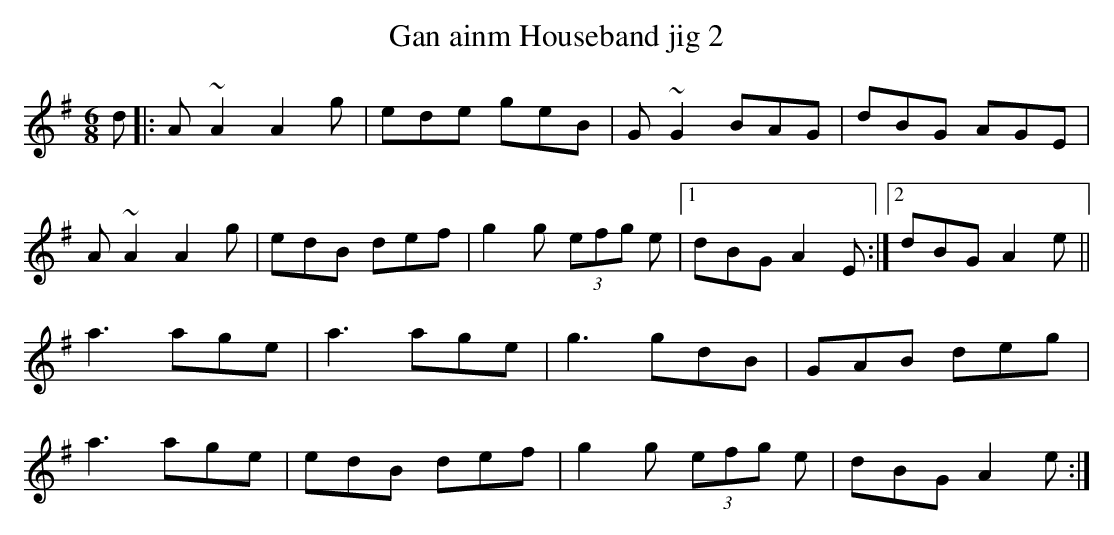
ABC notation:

X:1
T:Gan ainm Houseband jig 2
M:6/8
L:1/8
K:Ador
d|:A~A2 A2g|ede geB|G~G2 BAG|dBG AGE|
A~A2 A2g|edB def|g2g (3efg e|1 dBG A2E:|2 dBG A2e||
a3 age|a3 age|g3 gdB|GAB deg|
a3 age|edB def|g2g (3efg e|dBG A2e:|
